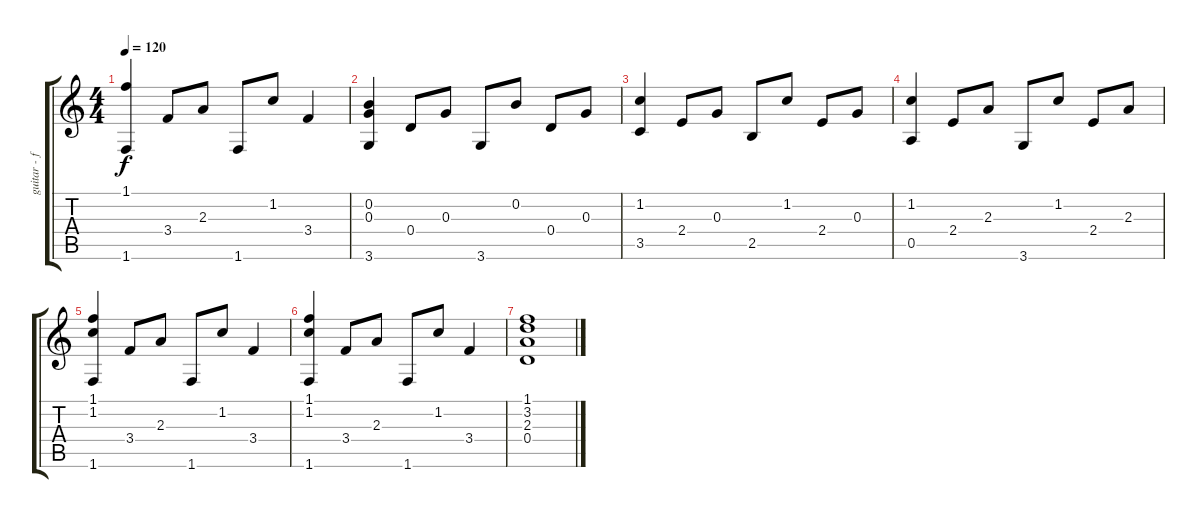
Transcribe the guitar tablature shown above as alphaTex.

\track ("guitar - finger picking" "guitar - f") {instrument acousticguitarsteel}
\staff {score tabs}
\tuning (E4 B3 G3 D3 A2 E2) {hide}
\ts (4 4)
\tempo 120
\clef g2
\ks c
(1.1 1.6).4{dy f} 3.4.8 2.3.8 1.6.8 1.2.8 3.4.4 |
(0.2 0.3 3.6).4 0.4.8 0.3.8 3.6.8 0.2.8 0.4.8 0.3.8 |
(1.2 3.5).4 2.4.8 0.3.8 2.5.8 1.2.8 2.4.8 0.3.8 |
(1.2 0.5).4 2.4.8 2.3.8 3.6.8 1.2.8 2.4.8 2.3.8 |
(1.1 1.2 1.6).4 3.4.8 2.3.8 1.6.8 1.2.8 3.4.4 |
(1.1 1.2 1.6).4 3.4.8 2.3.8 1.6.8 1.2.8 3.4.4 |
(1.1 3.2 2.3 0.4).1
